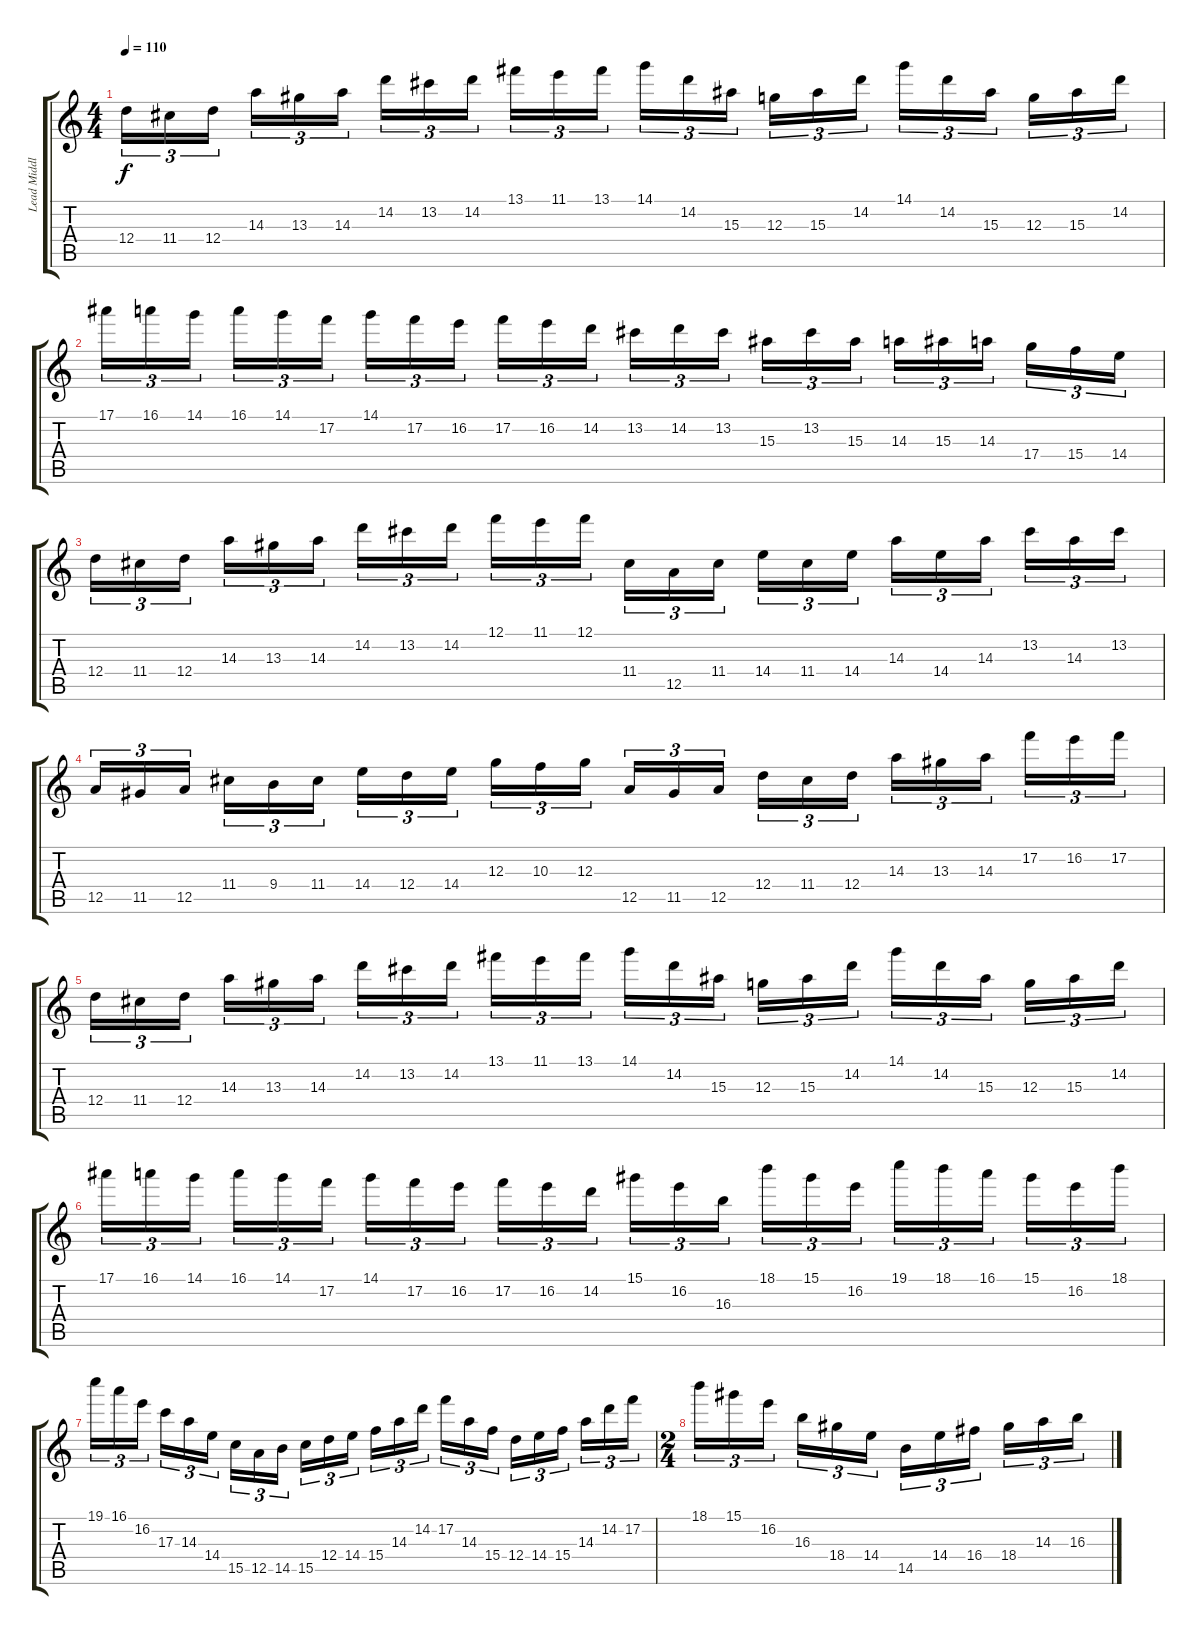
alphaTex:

\track ("Lead Middle" "Lead Middl") {instrument overdrivenguitar}
\staff {score tabs}
\tuning (F4 C4 G3 D3 A2 E2) {hide}
\ts (4 4)
\tempo 110
\clef g2
\ks c
12.4.16{tu (3 2) dy f} 11.4.16{tu (3 2)} 12.4.16{tu (3 2) beam splitsecondary} 14.3.16{tu (3 2)} 13.3.16{tu (3 2)} 14.3.16{tu (3 2)} 14.2.16{tu (3 2)} 13.2.16{tu (3 2)} 14.2.16{tu (3 2) beam splitsecondary} 13.1.16{tu (3 2)} 11.1.16{tu (3 2)} 13.1.16{tu (3 2)} 14.1.16{tu (3 2)} 14.2.16{tu (3 2)} 15.3.16{tu (3 2) beam splitsecondary} 12.3.16{tu (3 2)} 15.3.16{tu (3 2)} 14.2.16{tu (3 2)} 14.1.16{tu (3 2)} 14.2.16{tu (3 2)} 15.3.16{tu (3 2) beam splitsecondary} 12.3.16{tu (3 2)} 15.3.16{tu (3 2)} 14.2.16{tu (3 2)} |
17.1.16{tu (3 2)} 16.1.16{tu (3 2)} 14.1.16{tu (3 2) beam splitsecondary} 16.1.16{tu (3 2)} 14.1.16{tu (3 2)} 17.2.16{tu (3 2)} 14.1.16{tu (3 2)} 17.2.16{tu (3 2)} 16.2.16{tu (3 2) beam splitsecondary} 17.2.16{tu (3 2)} 16.2.16{tu (3 2)} 14.2.16{tu (3 2)} 13.2.16{tu (3 2)} 14.2.16{tu (3 2)} 13.2.16{tu (3 2) beam splitsecondary} 15.3.16{tu (3 2)} 13.2.16{tu (3 2)} 15.3.16{tu (3 2)} 14.3.16{tu (3 2)} 15.3.16{tu (3 2)} 14.3.16{tu (3 2) beam splitsecondary} 17.4.16{tu (3 2)} 15.4.16{tu (3 2)} 14.4.16{tu (3 2)} |
12.4.16{tu (3 2)} 11.4.16{tu (3 2)} 12.4.16{tu (3 2) beam splitsecondary} 14.3.16{tu (3 2)} 13.3.16{tu (3 2)} 14.3.16{tu (3 2)} 14.2.16{tu (3 2)} 13.2.16{tu (3 2)} 14.2.16{tu (3 2) beam splitsecondary} 12.1.16{tu (3 2)} 11.1.16{tu (3 2)} 12.1.16{tu (3 2)} 11.4.16{tu (3 2)} 12.5.16{tu (3 2)} 11.4.16{tu (3 2) beam splitsecondary} 14.4.16{tu (3 2)} 11.4.16{tu (3 2)} 14.4.16{tu (3 2)} 14.3.16{tu (3 2)} 14.4.16{tu (3 2)} 14.3.16{tu (3 2) beam splitsecondary} 13.2.16{tu (3 2)} 14.3.16{tu (3 2)} 13.2.16{tu (3 2)} |
12.5.16{tu (3 2)} 11.5.16{tu (3 2)} 12.5.16{tu (3 2) beam splitsecondary} 11.4.16{tu (3 2)} 9.4.16{tu (3 2)} 11.4.16{tu (3 2)} 14.4.16{tu (3 2)} 12.4.16{tu (3 2)} 14.4.16{tu (3 2) beam splitsecondary} 12.3.16{tu (3 2)} 10.3.16{tu (3 2)} 12.3.16{tu (3 2)} 12.5.16{tu (3 2)} 11.5.16{tu (3 2)} 12.5.16{tu (3 2) beam splitsecondary} 12.4.16{tu (3 2)} 11.4.16{tu (3 2)} 12.4.16{tu (3 2)} 14.3.16{tu (3 2)} 13.3.16{tu (3 2)} 14.3.16{tu (3 2) beam splitsecondary} 17.2.16{tu (3 2)} 16.2.16{tu (3 2)} 17.2.16{tu (3 2)} |
12.4.16{tu (3 2)} 11.4.16{tu (3 2)} 12.4.16{tu (3 2) beam splitsecondary} 14.3.16{tu (3 2)} 13.3.16{tu (3 2)} 14.3.16{tu (3 2)} 14.2.16{tu (3 2)} 13.2.16{tu (3 2)} 14.2.16{tu (3 2) beam splitsecondary} 13.1.16{tu (3 2)} 11.1.16{tu (3 2)} 13.1.16{tu (3 2)} 14.1.16{tu (3 2)} 14.2.16{tu (3 2)} 15.3.16{tu (3 2) beam splitsecondary} 12.3.16{tu (3 2)} 15.3.16{tu (3 2)} 14.2.16{tu (3 2)} 14.1.16{tu (3 2)} 14.2.16{tu (3 2)} 15.3.16{tu (3 2) beam splitsecondary} 12.3.16{tu (3 2)} 15.3.16{tu (3 2)} 14.2.16{tu (3 2)} |
17.1.16{tu (3 2)} 16.1.16{tu (3 2)} 14.1.16{tu (3 2) beam splitsecondary} 16.1.16{tu (3 2)} 14.1.16{tu (3 2)} 17.2.16{tu (3 2)} 14.1.16{tu (3 2)} 17.2.16{tu (3 2)} 16.2.16{tu (3 2) beam splitsecondary} 17.2.16{tu (3 2)} 16.2.16{tu (3 2)} 14.2.16{tu (3 2)} 15.1.16{tu (3 2)} 16.2.16{tu (3 2)} 16.3.16{tu (3 2) beam splitsecondary} 18.1.16{tu (3 2)} 15.1.16{tu (3 2)} 16.2.16{tu (3 2)} 19.1.16{tu (3 2)} 18.1.16{tu (3 2)} 16.1.16{tu (3 2) beam splitsecondary} 15.1.16{tu (3 2)} 16.2.16{tu (3 2)} 18.1.16{tu (3 2)} |
19.1.16{tu (3 2)} 16.1.16{tu (3 2)} 16.2.16{tu (3 2) beam splitsecondary} 17.3.16{tu (3 2)} 14.3.16{tu (3 2)} 14.4.16{tu (3 2)} 15.5.16{tu (3 2)} 12.5.16{tu (3 2)} 14.5.16{tu (3 2) beam splitsecondary} 15.5.16{tu (3 2)} 12.4.16{tu (3 2)} 14.4.16{tu (3 2)} 15.4.16{tu (3 2)} 14.3.16{tu (3 2)} 14.2.16{tu (3 2) beam splitsecondary} 17.2.16{tu (3 2)} 14.3.16{tu (3 2)} 15.4.16{tu (3 2)} 12.4.16{tu (3 2)} 14.4.16{tu (3 2)} 15.4.16{tu (3 2) beam splitsecondary} 14.3.16{tu (3 2)} 14.2.16{tu (3 2)} 17.2.16{tu (3 2)} |
\ts (2 4)
18.1.16{tu (3 2)} 15.1.16{tu (3 2)} 16.2.16{tu (3 2) beam splitsecondary} 16.3.16{tu (3 2)} 18.4.16{tu (3 2)} 14.4.16{tu (3 2)} 14.5.16{tu (3 2)} 14.4.16{tu (3 2)} 16.4.16{tu (3 2) beam splitsecondary} 18.4.16{tu (3 2)} 14.3.16{tu (3 2)} 16.3.16{tu (3 2)}
